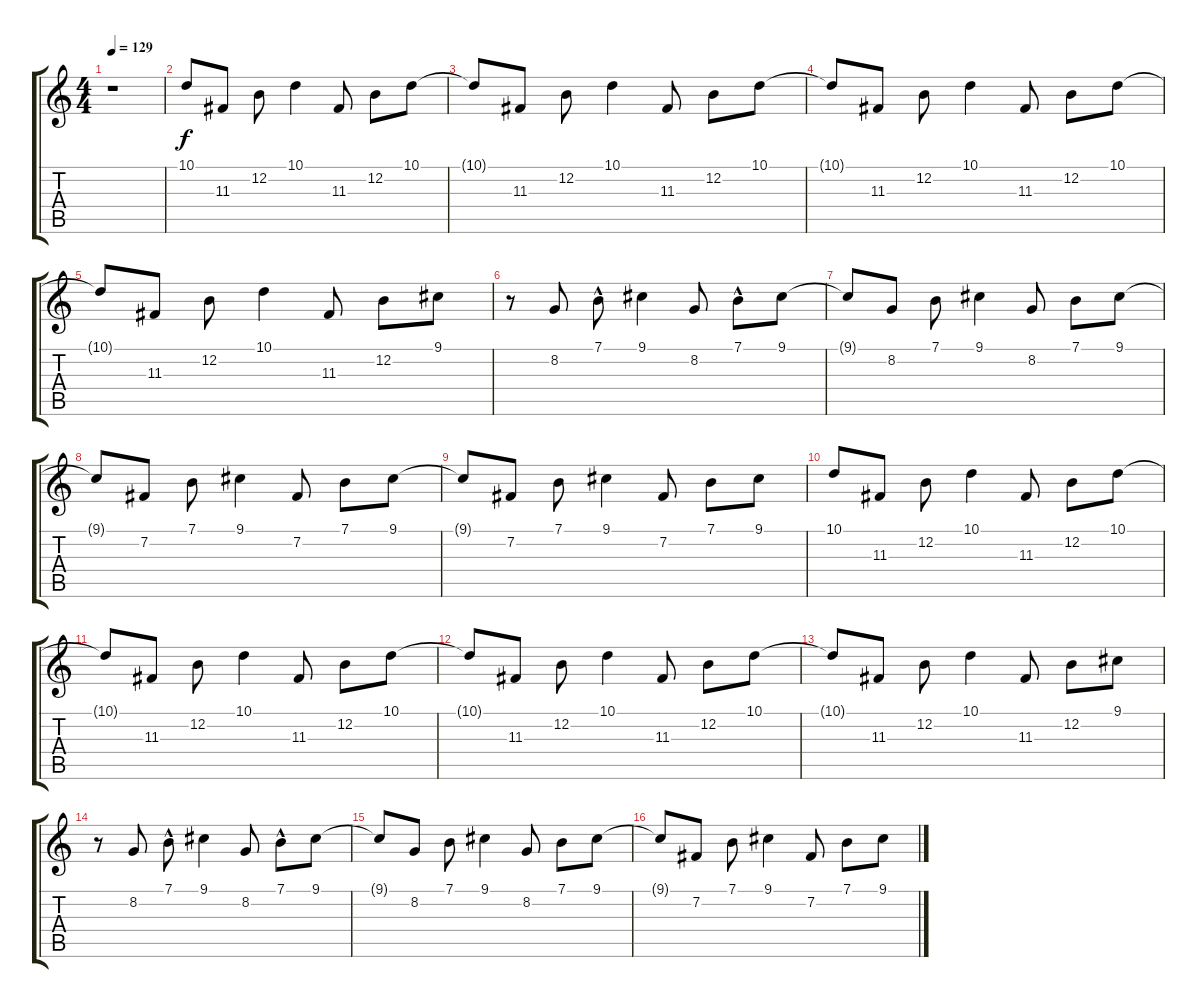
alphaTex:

\track "" {instrument vibraphone}
\staff {score tabs}
\tuning (E4 B3 G3 D3 A2 E2) {hide}
\ts (4 4)
\tempo 129
\clef g2
\ks c
r.1{dy f} |
10.1.8 11.3.8 12.2.8 10.1.4 11.3.8 12.2.8 10.1.8 |
10.1{t}.8 11.3.8 12.2.8 10.1.4 11.3.8 12.2.8 10.1.8 |
10.1{t}.8 11.3.8 12.2.8 10.1.4 11.3.8 12.2.8 10.1.8 |
10.1{t}.8 11.3.8 12.2.8 10.1.4 11.3.8 12.2.8 9.1.8 |
r.8 8.2.8 7.1{hac}.8 9.1.4 8.2.8 7.1{hac}.8 9.1.8 |
9.1{t}.8 8.2.8 7.1.8 9.1.4 8.2.8 7.1.8 9.1.8 |
9.1{t}.8 7.2.8 7.1.8 9.1.4 7.2.8 7.1.8 9.1.8 |
9.1{t}.8 7.2.8 7.1.8 9.1.4 7.2.8 7.1.8 9.1.8 |
10.1.8 11.3.8 12.2.8 10.1.4 11.3.8 12.2.8 10.1.8 |
10.1{t}.8 11.3.8 12.2.8 10.1.4 11.3.8 12.2.8 10.1.8 |
10.1{t}.8 11.3.8 12.2.8 10.1.4 11.3.8 12.2.8 10.1.8 |
10.1{t}.8 11.3.8 12.2.8 10.1.4 11.3.8 12.2.8 9.1.8 |
r.8 8.2.8 7.1{hac}.8 9.1.4 8.2.8 7.1{hac}.8 9.1.8 |
9.1{t}.8 8.2.8 7.1.8 9.1.4 8.2.8 7.1.8 9.1.8 |
9.1{t}.8 7.2.8 7.1.8 9.1.4 7.2.8 7.1.8 9.1.8
